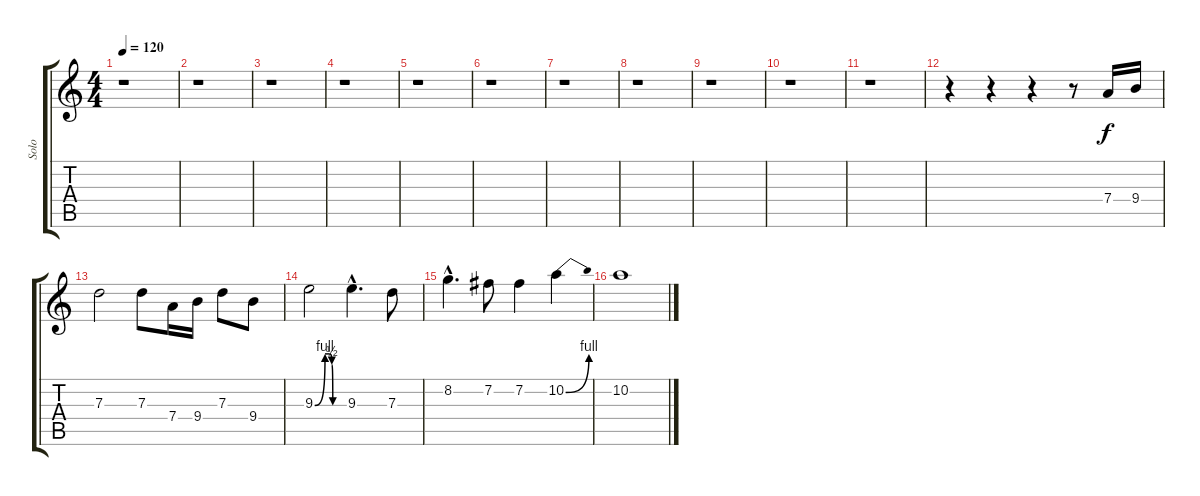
\track ("Solo" "Solo") {instrument distortionguitar}
\staff {score tabs}
\tuning (E4 B3 G3 D3 A2 E2) {hide}
\ts (4 4)
\tempo 120
\clef g2
\ks c
r.1{dy f instrument distortionguitar} |
r.1 |
r.1 |
r.1 |
r.1 |
r.1 |
r.1 |
r.1 |
r.1 |
r.1 |
r.1 |
r.4 r.4 r.4 r.8 7.4.16 9.4.16 |
7.3.2 7.3.8 7.4.16 9.4.16 7.3.8 9.4.8 |
9.3{be (custom 0 0 21 4 30 4 35 2 37 0 50 0 60 0)}.2 9.3{hac}.4{d} 7.3.8 |
8.2{hac}.4{d} 7.2.8 7.2.4 10.2{be (bend 0 0 60 4)}.4 |
10.2.1
